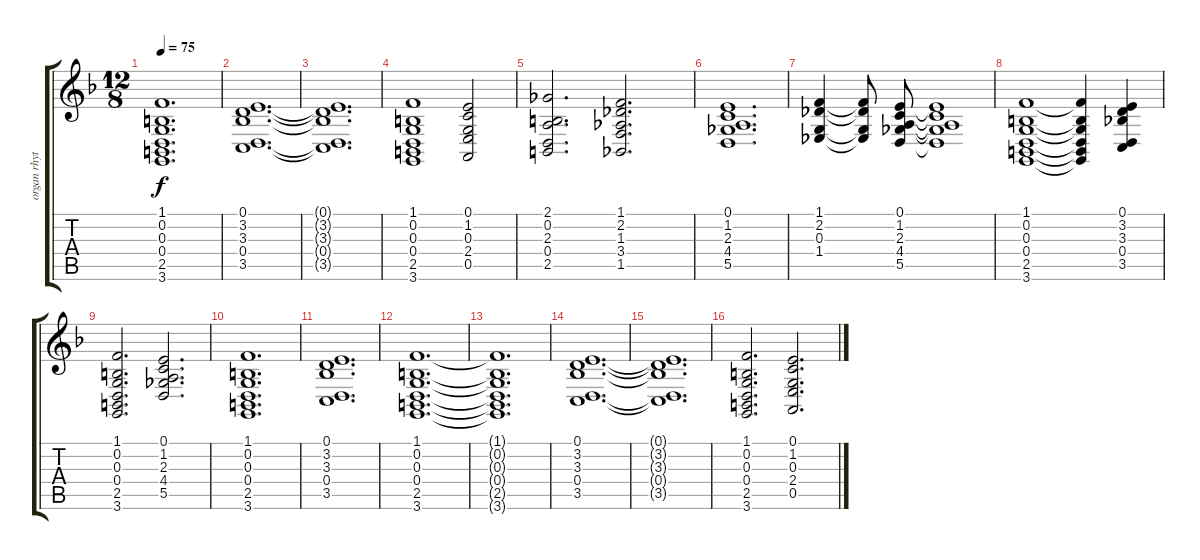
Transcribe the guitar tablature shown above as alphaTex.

\track ("organ rhythm" "organ rhyt") {instrument drawbarorgan}
\staff {score tabs}
\tuning (E4 B3 G3 D3 A2 E2) {hide}
\ts (12 8)
\tempo 75
\clef g2
\ks f
(1.1{t} 0.2{t} 0.3{t} 0.4{t} 2.5{t} 3.6{t}).1{d dy f} |
(0.1 3.2 3.3 0.4 3.5).1{d} |
(0.1{t} 3.2{t} 3.3{t} 0.4{t} 3.5{t}).1{d} |
(1.1 0.2 0.3 0.4 2.5 3.6).1 (0.1 1.2 0.3 2.4 0.5).2 |
(2.1 0.2 2.3 0.4 2.5).2{d} (1.1 2.2 1.3 3.4 1.5).2{d} |
(0.1 1.2 2.3 4.4 5.5).1{d} |
(1.1 2.2 0.3 1.4).4 (1.1{t} 2.2{t} 0.3{t} 1.4{t}).8 (0.1 1.2 2.3 4.4 5.5).8 (0.1{t} 1.2{t} 2.3{t} 4.4{t} 5.5{t}).1 |
(1.1 0.2 0.3 0.4 2.5 3.6).1 (1.1{t} 0.2{t} 0.3{t} 0.4{t} 2.5{t} 3.6{t}).4 (0.1 3.2 3.3 0.4 3.5).4 |
(1.1 0.2 0.3 0.4 2.5 3.6).2{d} (0.1 1.2 2.3 4.4 5.5).2{d} |
(1.1 0.2 0.3 0.4 2.5 3.6).1{d} |
(0.1 3.2 3.3 0.4 3.5).1{d} |
(1.1 0.2 0.3 0.4 2.5 3.6).1{d} |
(1.1{t} 0.2{t} 0.3{t} 0.4{t} 2.5{t} 3.6{t}).1{d} |
(0.1 3.2 3.3 0.4 3.5).1{d} |
(0.1{t} 3.2{t} 3.3{t} 0.4{t} 3.5{t}).1{d} |
(1.1 0.2 0.3 0.4 2.5 3.6).2{d} (0.1 1.2 0.3 2.4 0.5).2{d}
